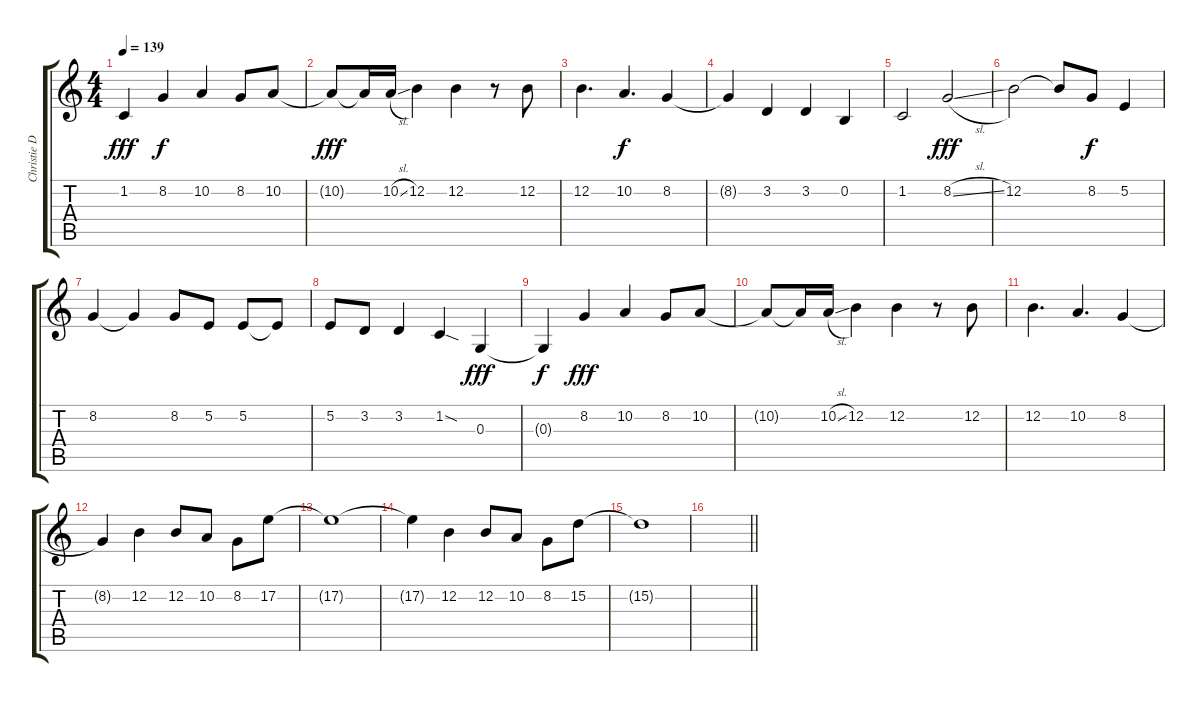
\track ("Christie DuPree" "Christie D") {instrument pad7halo}
\staff {score tabs}
\tuning (E4 B3 G3 D3 A2 E2) {hide}
\ts (4 4)
\tempo 139
\clef g2
\ks c
1.2{t}.4{dy fff} 8.2.4{dy f} 10.2.4 8.2.8 10.2.8 |
10.2{t}.8{dy fff} 10.2{t}.16 10.2{sl}.16 12.2.4 12.2.4 r.8 12.2.8 |
12.2.4{d} 10.2.4{d dy f} 8.2.4 |
8.2{t}.4 3.2.4 3.2.4 0.2.4 |
1.2.2 8.2{sl}.2{dy fff} |
12.2.2 12.2{t}.8 8.2.8{dy f} 5.2.4 |
8.2.4 8.2{t}.4 8.2.8 5.2.8 5.2.8 5.2{t}.8 |
5.2.8 3.2.8 3.2.4 1.2{sod}.4 0.3.4{dy fff} |
0.3{t}.4{dy f} 8.2.4{dy fff} 10.2.4 8.2.8 10.2.8 |
10.2{t}.8 10.2{t}.16 10.2{sl}.16 12.2.4 12.2.4 r.8 12.2.8 |
12.2.4{d} 10.2.4{d} 8.2.4 |
8.2{t}.4 12.2.4{volume 16} 12.2.8 10.2.8 8.2.8 17.2.8 |
17.2{t}.1 |
17.2{t}.4 12.2.4 12.2.8 10.2.8 8.2.8 15.2.8 |
15.2{t}.1 |
\barLineRight lightlight
